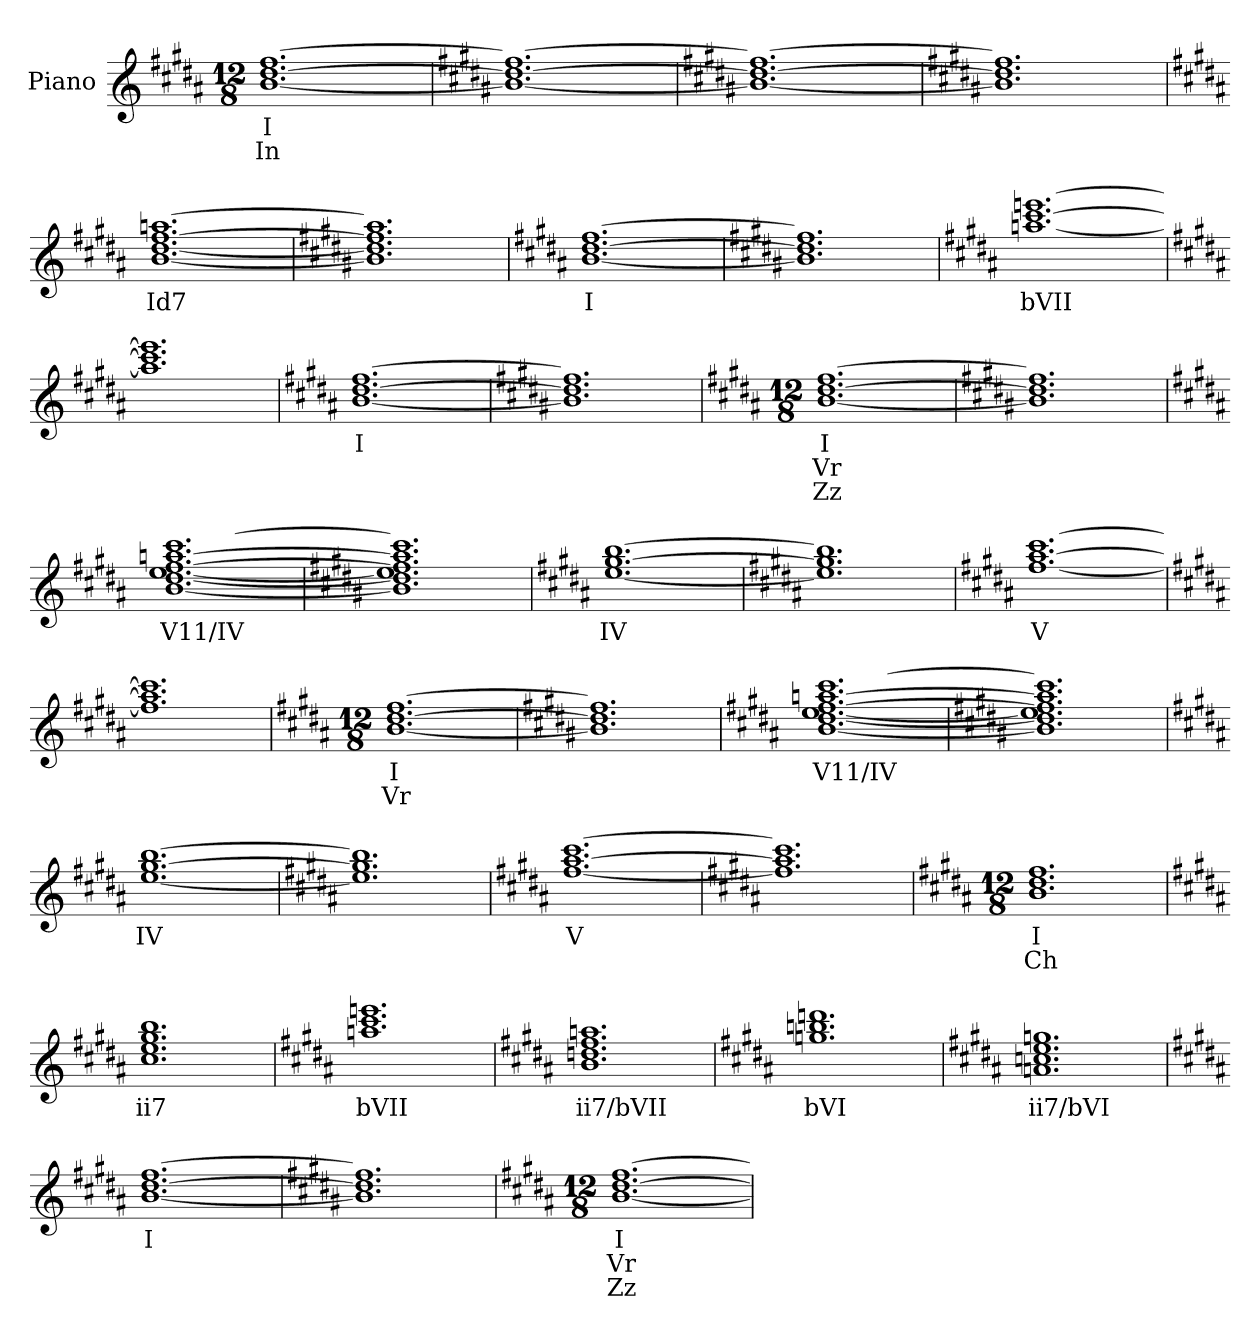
**kern	**text	**text	**text
*part1	*part1	*part1	*part1
*staff1	*staff1	*staff1	*staff1
*I"Piano	*	*	*
*I'Pno	*	*	*
*k[f#c#g#d#a#]	*	*	*
*B:	*	*	*
*M12/8	*	*	*
=	=	=	=
[1.b [1.dd# [1.ff#	I	In	.
=	=	=	=
*k[f#c#g#d#a#]	*	*	*
*B:	*	*	*
1.b_ 1.dd#_ 1.ff#_	.	.	.
=	=	=	=
*k[f#c#g#d#a#]	*	*	*
*B:	*	*	*
1.b_ 1.dd#_ 1.ff#_	.	.	.
=	=	=	=
*k[f#c#g#d#a#]	*	*	*
*B:	*	*	*
1.b] 1.dd#] 1.ff#]	.	.	.
=	=	=	=
*k[f#c#g#d#a#]	*	*	*
*B:	*	*	*
[1.b [1.dd# [1.ff# [1.aan	Id7	.	.
=	=	=	=
*k[f#c#g#d#a#]	*	*	*
*B:	*	*	*
1.b] 1.dd#] 1.ff#] 1.aan]	.	.	.
=	=	=	=
*k[f#c#g#d#a#]	*	*	*
*B:	*	*	*
[1.b [1.dd# [1.ff#	I	.	.
=	=	=	=
*k[f#c#g#d#a#]	*	*	*
*B:	*	*	*
1.b] 1.dd#] 1.ff#]	.	.	.
=	=	=	=
*k[f#c#g#d#a#]	*	*	*
*B:	*	*	*
[1.aan [1.ccc# [1.eeen	bVII	.	.
=	=	=	=
*k[f#c#g#d#a#]	*	*	*
*B:	*	*	*
1.aan] 1.ccc#] 1.eeen]	.	.	.
=	=	=	=
*k[f#c#g#d#a#]	*	*	*
*B:	*	*	*
[1.b [1.dd# [1.ff#	I	.	.
=	=	=	=
*k[f#c#g#d#a#]	*	*	*
*B:	*	*	*
1.b] 1.dd#] 1.ff#]	.	.	.
=	=	=	=
*k[f#c#g#d#a#]	*	*	*
*B:	*	*	*
*M12/8	*	*	*
[1.b [1.dd# [1.ff#	I	Vr	Zz
=	=	=	=
*k[f#c#g#d#a#]	*	*	*
*B:	*	*	*
1.b] 1.dd#] 1.ff#]	.	.	.
=	=	=	=
*k[f#c#g#d#a#]	*	*	*
*B:	*	*	*
[1.b [1.dd# [1.ff# [1.aan [1.ccc# [1.ee	V11/IV	.	.
=	=	=	=
*k[f#c#g#d#a#]	*	*	*
*B:	*	*	*
1.b] 1.dd#] 1.ff#] 1.aan] 1.ccc#] 1.ee]	.	.	.
=	=	=	=
*k[f#c#g#d#a#]	*	*	*
*B:	*	*	*
[1.ee [1.gg# [1.bb	IV	.	.
=	=	=	=
*k[f#c#g#d#a#]	*	*	*
*B:	*	*	*
1.ee] 1.gg#] 1.bb]	.	.	.
=	=	=	=
*k[f#c#g#d#a#]	*	*	*
*B:	*	*	*
[1.ff# [1.aa# [1.ccc#	V	.	.
=	=	=	=
*k[f#c#g#d#a#]	*	*	*
*B:	*	*	*
1.ff#] 1.aa#] 1.ccc#]	.	.	.
=	=	=	=
*k[f#c#g#d#a#]	*	*	*
*B:	*	*	*
*M12/8	*	*	*
[1.b [1.dd# [1.ff#	I	Vr	.
=	=	=	=
*k[f#c#g#d#a#]	*	*	*
*B:	*	*	*
1.b] 1.dd#] 1.ff#]	.	.	.
=	=	=	=
*k[f#c#g#d#a#]	*	*	*
*B:	*	*	*
[1.b [1.dd# [1.ff# [1.aan [1.ccc# [1.ee	V11/IV	.	.
=	=	=	=
*k[f#c#g#d#a#]	*	*	*
*B:	*	*	*
1.b] 1.dd#] 1.ff#] 1.aan] 1.ccc#] 1.ee]	.	.	.
=	=	=	=
*k[f#c#g#d#a#]	*	*	*
*B:	*	*	*
[1.ee [1.gg# [1.bb	IV	.	.
=	=	=	=
*k[f#c#g#d#a#]	*	*	*
*B:	*	*	*
1.ee] 1.gg#] 1.bb]	.	.	.
=	=	=	=
*k[f#c#g#d#a#]	*	*	*
*B:	*	*	*
[1.ff# [1.aa# [1.ccc#	V	.	.
=	=	=	=
*k[f#c#g#d#a#]	*	*	*
*B:	*	*	*
1.ff#] 1.aa#] 1.ccc#]	.	.	.
=	=	=	=
*k[f#c#g#d#a#]	*	*	*
*B:	*	*	*
*M12/8	*	*	*
1.b 1.dd# 1.ff#	I	Ch	.
=	=	=	=
*k[f#c#g#d#a#]	*	*	*
*B:	*	*	*
1.cc# 1.ee 1.gg# 1.bb	ii7	.	.
=	=	=	=
*k[f#c#g#d#a#]	*	*	*
*B:	*	*	*
1.aan 1.ccc# 1.eeen	bVII	.	.
=	=	=	=
*k[f#c#g#d#a#]	*	*	*
*B:	*	*	*
1.b 1.ddn 1.ff# 1.aan	ii7/bVII	.	.
=	=	=	=
*k[f#c#g#d#a#]	*	*	*
*B:	*	*	*
1.ggn 1.bbn 1.dddn	bVI	.	.
=	=	=	=
*k[f#c#g#d#a#]	*	*	*
*B:	*	*	*
1.an 1.ccn 1.ee 1.ggn	ii7/bVI	.	.
=	=	=	=
*k[f#c#g#d#a#]	*	*	*
*B:	*	*	*
[1.b [1.dd# [1.ff#	I	.	.
=	=	=	=
*k[f#c#g#d#a#]	*	*	*
*B:	*	*	*
1.b] 1.dd#] 1.ff#]	.	.	.
=	=	=	=
*k[f#c#g#d#a#]	*	*	*
*B:	*	*	*
*M12/8	*	*	*
[1.b [1.dd# [1.ff#	I	Vr	Zz
=	=	=	=
*-	*-	*-	*-
